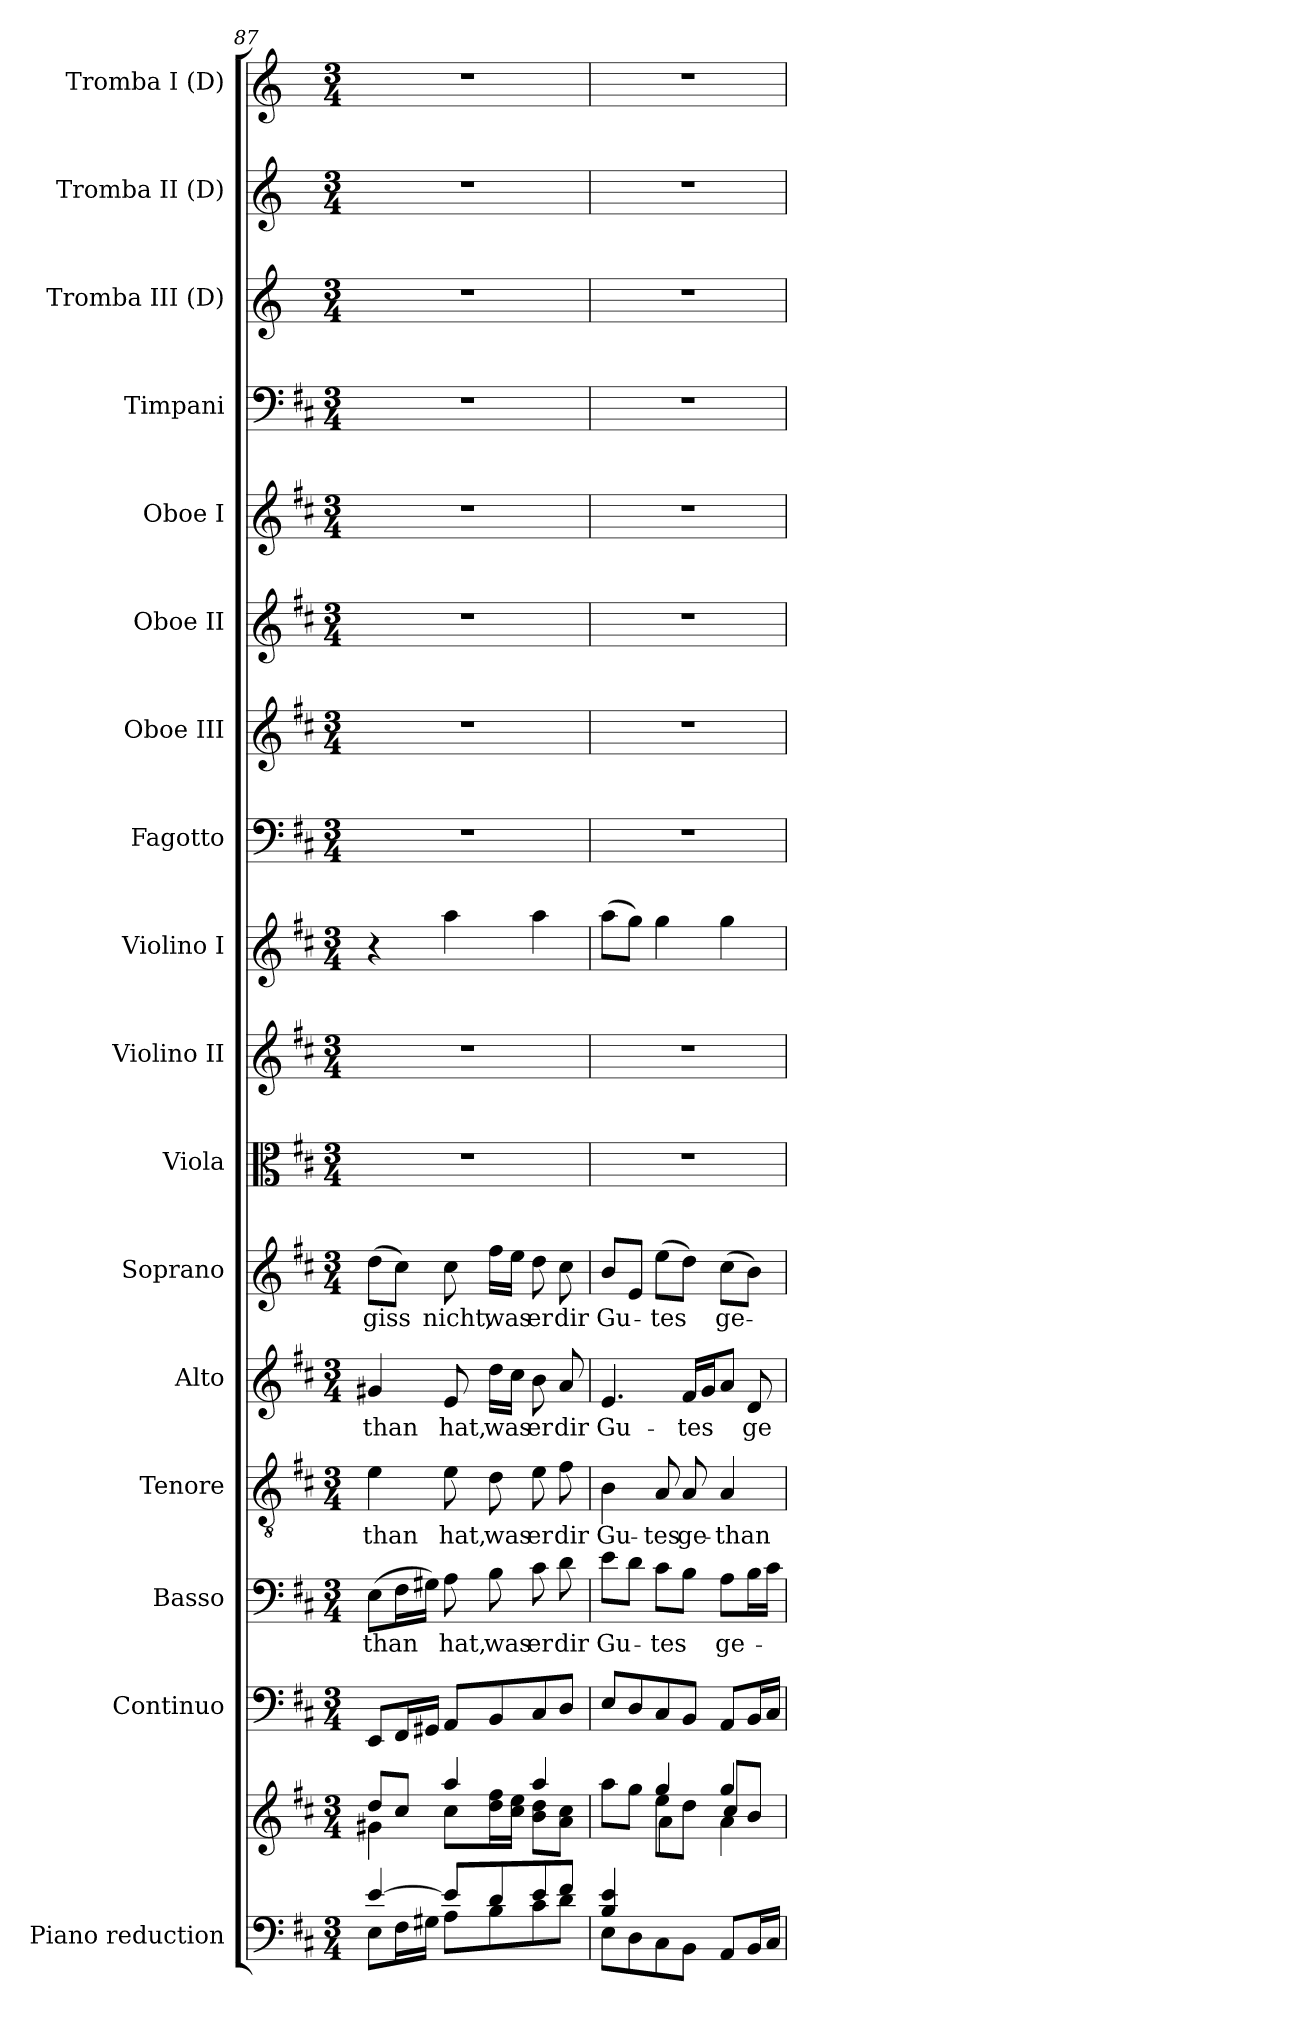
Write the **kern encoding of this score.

**kern	**kern	**kern	**kern	**text	**kern	**text	**kern	**text	**kern	**text	**kern	**kern	**kern	**kern	**kern	**kern	**kern	**kern	**kern	**kern	**kern
*part17	*part17	*part16	*part15	*part15	*part14	*part14	*part13	*part13	*part12	*part12	*part11	*part10	*part9	*part8	*part7	*part6	*part5	*part4	*part3	*part2	*part1
*staff18	*staff17	*staff16	*staff15	*staff15	*staff14	*staff14	*staff13	*staff13	*staff12	*staff12	*staff11	*staff10	*staff9	*staff8	*staff7	*staff6	*staff5	*staff4	*staff3	*staff2	*staff1
*I"Piano reduction	*	*I"Continuo	*I"Basso	*	*I"Tenore	*	*I"Alto	*	*I"Soprano	*	*I"Viola	*I"Violino II	*I"Violino I	*I"Fagotto	*I"Oboe III	*I"Oboe II	*I"Oboe I	*I"Timpani	*I"Tromba III (D)	*I"Tromba II (D)	*I"Tromba I (D)
*I'Pno	*	*	*	*	*	*	*	*	*	*	*	*	*	*	*I'Ob	*I'Ob	*I'Ob	*I'Timp	*	*	*
*clefF4	*clefG2	*clefF4	*clefF4	*	*clefGv2	*	*clefG2	*	*clefG2	*	*clefC3	*clefG2	*clefG2	*clefF4	*clefG2	*clefG2	*clefG2	*clefF4	*clefG2	*clefG2	*clefG2
*	*	*	*	*	*	*	*	*	*	*	*	*	*	*	*	*	*	*	*ITrd-1c-2	*ITrd-1c-2	*ITrd-1c-2
*k[f#c#]	*k[f#c#]	*k[f#c#]	*k[f#c#]	*	*k[f#c#]	*	*k[f#c#]	*	*k[f#c#]	*	*k[f#c#]	*k[f#c#]	*k[f#c#]	*k[f#c#]	*k[f#c#]	*k[f#c#]	*k[f#c#]	*k[f#c#]	*k[f#c#]	*k[f#c#]	*k[f#c#]
*M3/4	*M3/4	*M3/4	*M3/4	*	*M3/4	*	*M3/4	*	*M3/4	*	*M3/4	*M3/4	*M3/4	*M3/4	*M3/4	*M3/4	*M3/4	*M3/4	*M3/4	*M3/4	*M3/4
=87	=87	=87	=87	=87	=87	=87	=87	=87	=87	=87	=87	=87	=87	=87	=87	=87	=87	=87	=87	=87	=87
*^	*^	*	*	*	*	*	*	*	*	*	*	*	*	*	*	*	*	*	*	*	*
!	!	!	!	!	!	!LO:LY:b	!	!LO:LY:b	!	!LO:LY:b	!	!LO:LY:b	!	!	!	!	!	!	!	!	!	!	!
[4e/	8E\L	8dd/L	4g#X\	8EE/L	(8E\L	-than	4e\	than	4g#X/	than	(8dd\L	giss	2.r	2.r	4r	2.r	2.r	2.r	2.r	2.r	2.r	2.r	2.r
.	16F#\L	8cc#/J	.	16FF#/L	16F#\L	.	.	.	.	.	8cc#\J)	.	.	.	.	.	.	.	.	.	.	.	.
.	16G#X\JJ	.	.	16GG#X/JJ	16G#X\JJ)	.	.	.	.	.	.	.	.	.	.	.	.	.	.	.	.	.	.
!	!	!	!	!	!	!LO:LY:b	!	!LO:LY:b	!	!LO:LY:b	!	!LO:LY:b	!	!	!	!	!	!	!	!	!	!	!
8e/L]	8A\L	4aa/	8cc#\L	8AA/L	8A\	hat,	8e\	hat,	8e/	hat,	8cc#\	nicht,	.	.	4aa\	.	.	.	.	.	.	.	.
!	!	!	!	!	!	!LO:LY:b	!	!LO:LY:b	!	!LO:LY:b	!	!LO:LY:b	!	!	!	!	!	!	!	!	!	!	!
8d/	8B\	.	16dd\ 16ff#\L	8BB/	8B\	was	8d\	was	16dd\LL	was	16ff#\LL	was	.	.	.	.	.	.	.	.	.	.	.
.	.	.	16cc#\ 16ee\JJ	.	.	.	.	.	16cc#\JJ	.	16ee\JJ	.	.	.	.	.	.	.	.	.	.	.	.
!	!	!	!	!	!	!LO:LY:b	!	!LO:LY:b	!	!LO:LY:b	!	!LO:LY:b	!	!	!	!	!	!	!	!	!	!	!
8e/	8c#\	4aa/	8b\ 8dd\L	8C#/	8c#\	er	8e\	er	8b\	er	8dd\	er	.	.	4aa\	.	.	.	.	.	.	.	.
!	!	!	!	!	!	!LO:LY:b	!	!LO:LY:b	!	!LO:LY:b	!	!LO:LY:b	!	!	!	!	!	!	!	!	!	!	!
8f#/J	8d\J	.	8a\ 8cc#\J	8D/J	8d\	dir	8f#\	dir	8a/	dir	8cc#\	dir	.	.	.	.	.	.	.	.	.	.	.
=88	=88	=88	=88	=88	=88	=88	=88	=88	=88	=88	=88	=88	=88	=88	=88	=88	=88	=88	=88	=88	=88	=88	=88
*	*	*	*^	*	*	*	*	*	*	*	*	*	*	*	*	*	*	*	*	*	*	*	*
!	!	!	!	!	!	!	!LO:LY:b	!	!LO:LY:b	!	!LO:LY:b	!	!LO:LY:b	!	!	!	!	!	!	!	!	!	!	!
4B/ 4e/	8E\L	4ryy	8aa\L	4ryy	8E/L	8e\L	Gu-	4B\	Gu-	4.e/	Gu-	8b/L	Gu-	2.r	2.r	(8aa\L	2.r	2.r	2.r	2.r	2.r	2.r	2.r	2.r
.	8D\	.	8gg\J	.	8D/	8d\J	.	.	.	.	.	8e/J	.	.	.	8gg\J)	.	.	.	.	.	.	.	.
!	!	!	!	!	!	!	!LO:LY:b	!	!LO:LY:b	!	!	!	!LO:LY:b	!	!	!	!	!	!	!	!	!	!	!
2ryy	8C#\	4gg/	8ee\L	4a\	8C#/	8c#\L	-tes	8A/	tes	.	.	(8ee\L	-tes	.	.	4gg\	.	.	.	.	.	.	.	.
!	!	!	!	!	!	!	!	!	!LO:LY:b	!	!LO:LY:b	!	!	!	!	!	!	!	!	!	!	!	!	!
.	8BB\J	.	8dd\J	.	8BB/J	8B\J	.	8A/	ge-	16f#/LL	tes	8dd\J)	.	.	.	.	.	.	.	.	.	.	.	.
.	.	.	.	.	.	.	.	.	.	16g/J	.	.	.	.	.	.	.	.	.	.	.	.	.	.
!	!	!	!	!	!	!	!LO:LY:b	!	!LO:LY:b	!	!	!	!LO:LY:b	!	!	!	!	!	!	!	!	!	!	!
.	8AA/L	4gg/	4a\	8cc#/L	8AA/L	8A\L	ge-	4A/	than	8a/J	.	(8cc#\L	ge-	.	.	4gg\	.	.	.	.	.	.	.	.
!	!	!	!	!	!	!	!	!	!	!	!LO:LY:b	!	!	!	!	!	!	!	!	!	!	!	!	!
.	16BB/L	.	.	8b/J	16BB/L	16B\L	.	.	.	8d/	ge-	8b\J)	.	.	.	.	.	.	.	.	.	.	.	.
.	16C#/JJ	.	.	.	16C#/JJ	16c#\JJ	.	.	.	.	.	.	.	.	.	.	.	.	.	.	.	.	.	.
*v	*v	*	*	*	*	*	*	*	*	*	*	*	*	*	*	*	*	*	*	*	*	*	*	*
*	*v	*v	*v	*	*	*	*	*	*	*	*	*	*	*	*	*	*	*	*	*	*	*	*
=	=	=	=	=	=	=	=	=	=	=	=	=	=	=	=	=	=	=	=	=	=
*-	*-	*-	*-	*-	*-	*-	*-	*-	*-	*-	*-	*-	*-	*-	*-	*-	*-	*-	*-	*-	*-
